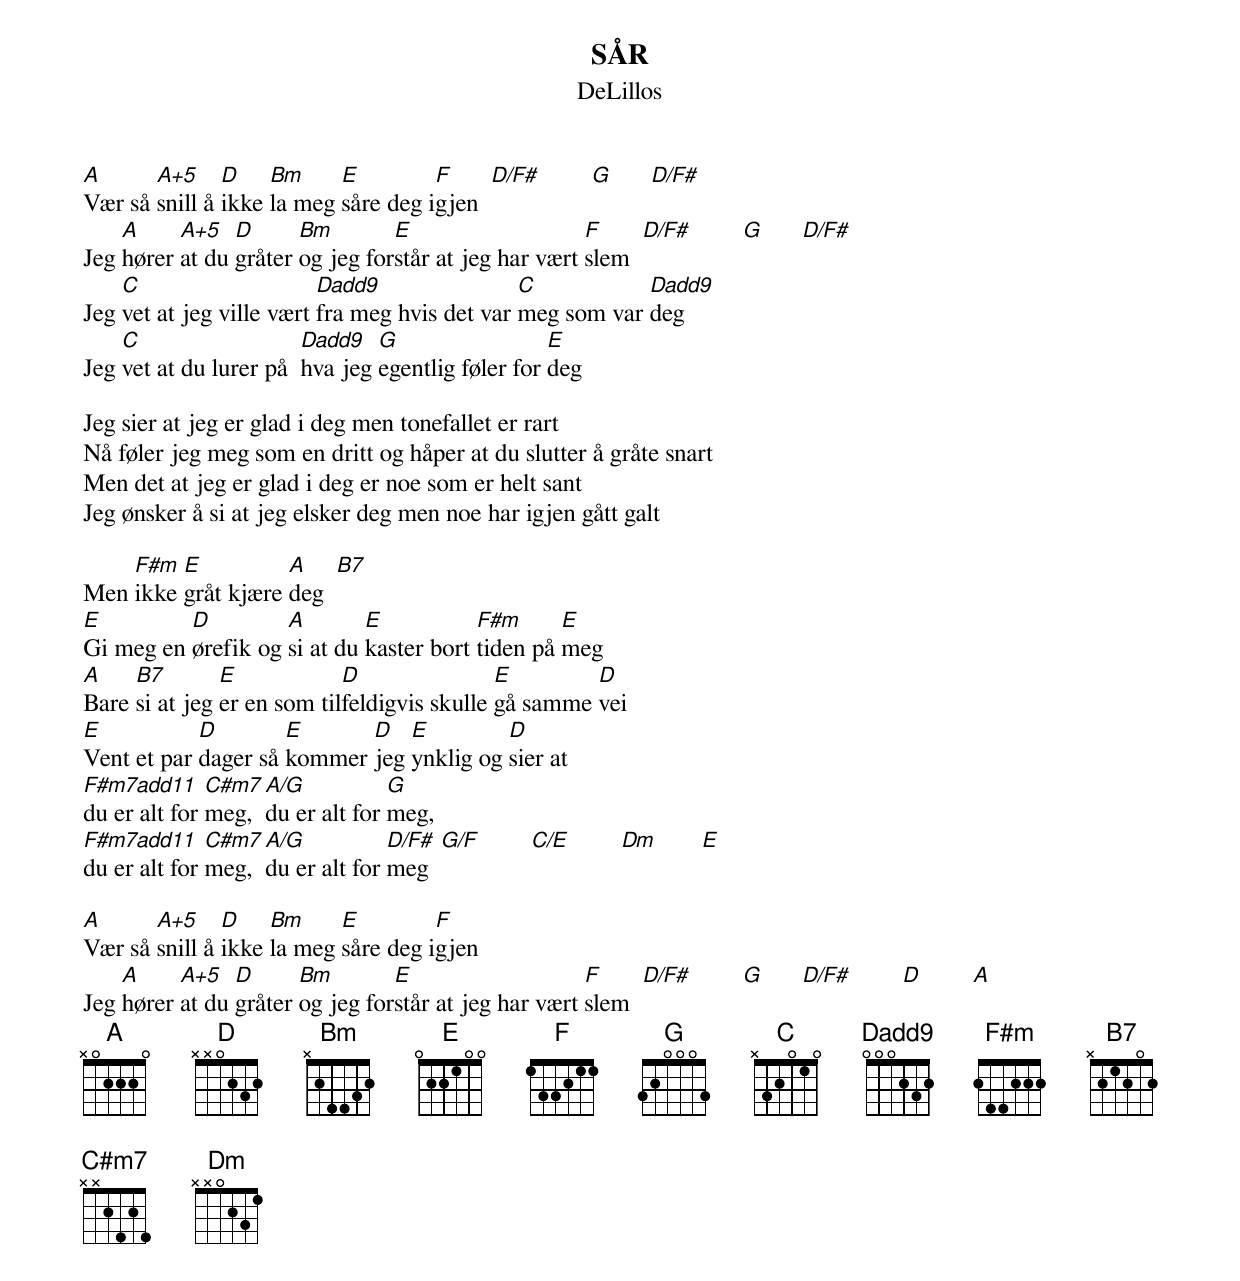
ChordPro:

{t:SÅR}
{st:DeLillos}
{define:A+5   1 x 2 2 3 4 x}
{define:D     2 1 2 1 3 4 x}
{define:D/F#  1 2 3 2 0 x 2}
{define:Dadd9 1 0 3 2 0 x x}
{define:F#m7add11 1 0 0 2 4 4 2}
{define:A/G   1 0 2 2 2 x 3}
{define:C/E   1 0 1 0 2 3 0}
{define:G/F   1 3 3 0 0 x 1}

[A]Vær så [A+5]snill å [D]ikke [Bm]la meg [E]såre deg i[F]gjen  [D/F#]        [G]      [D/F#]
Jeg [A]hører [A+5]at du [D]gråter [Bm]og jeg for[E]står at jeg har vært [F]slem  [D/F#]        [G]      [D/F#]
Jeg [C]vet at jeg ville vært [Dadd9]fra meg hvis det var [C]meg som var [Dadd9]deg
Jeg [C]vet at du lurer på  [Dadd9]hva jeg [G]egentlig føler for [E]deg

Jeg sier at jeg er glad i deg men tonefallet er rart
Nå føler jeg meg som en dritt og håper at du slutter å gråte snart
Men det at jeg er glad i deg er noe som er helt sant
Jeg ønsker å si at jeg elsker deg men noe har igjen gått galt

Men [F#m]ikke [E]gråt kjære [A]deg  [B7]
[E]Gi meg en [D]ørefik og [A]si at du [E]kaster bort [F#m]tiden på [E]meg
[A]Bare [B7]si at jeg [E]er en som til[D]feldigvis skulle [E]gå samme [D]vei
[E]Vent et par [D]dager så [E]kommer [D]jeg [E]ynklig og [D]sier at
[F#m7add11]du er alt for [C#m7]meg,  [A/G]du er alt for [G]meg,
[F#m7add11]du er alt for [C#m7]meg,  [A/G]du er alt for [D/F#]meg  [G/F]        [C/E]        [Dm]       [E]

[A]Vær så [A+5]snill å [D]ikke [Bm]la meg [E]såre deg i[F]gjen
Jeg [A]hører [A+5]at du [D]gråter [Bm]og jeg for[E]står at jeg har vært [F]slem  [D/F#]        [G]      [D/F#]        [D]        [A]
